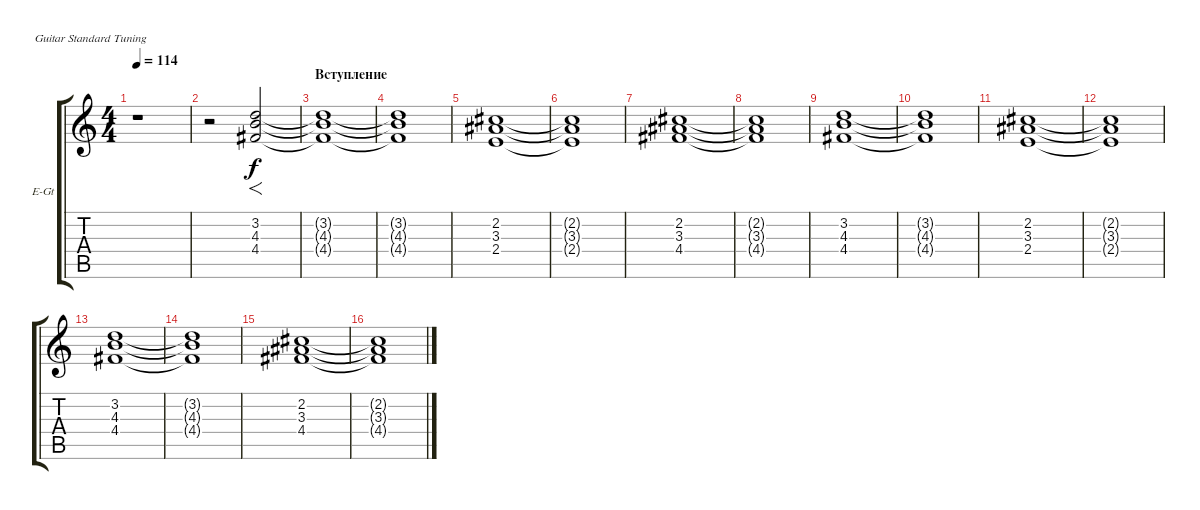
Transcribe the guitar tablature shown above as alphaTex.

\defaultSystemsLayout 4
\bracketExtendMode groupsimilarinstruments
\firstSystemTrackNameOrientation horizontal
\otherSystemsTrackNameOrientation horizontal
\track ("А. Андреев" "E-Gt") {instrument electricguitarclean}
\staff {score tabs}
\tuning (E4 B3 G3 D3 A2 E2)
\ts (4 4)
\tempo 114
\clef g2
\scale
0.487395
\ks c
r.1{dy f instrument electricguitarclean} |
\scale
0.256303 r.2 (4.4 4.3 3.2).2{f} |
\section ("" "Вступление")
\scale
0.256303 (4.4{t} 4.3{t} 3.2{t}).1 |
\scale
0.333333 (4.4{t} 4.3{t} 3.2{t}).1 |
\scale
0.333333 (2.2 3.3 2.4).1 |
\scale
0.333333 (2.2{t} 3.3{t} 2.4{t}).1 |
\scale
0.333333 (2.2 3.3 4.4).1 |
\scale
0.333333 (2.2{t} 3.3{t} 4.4{t}).1 |
\scale
0.333333 (4.4 4.3 3.2).1 |
\scale
0.333333 (4.4{t} 4.3{t} 3.2{t}).1 |
\scale
0.333333 (2.2 3.3 2.4).1 |
\scale
0.333333 (2.2{t} 3.3{t} 2.4{t}).1 |
\scale
0.333333 (4.4 4.3 3.2).1 |
\scale
0.333333 (4.4{t} 4.3{t} 3.2{t}).1 |
\scale
0.333333 (2.2 3.3 4.4).1 |
\scale
0.333333 (2.2{t} 3.3{t} 4.4{t}).1
